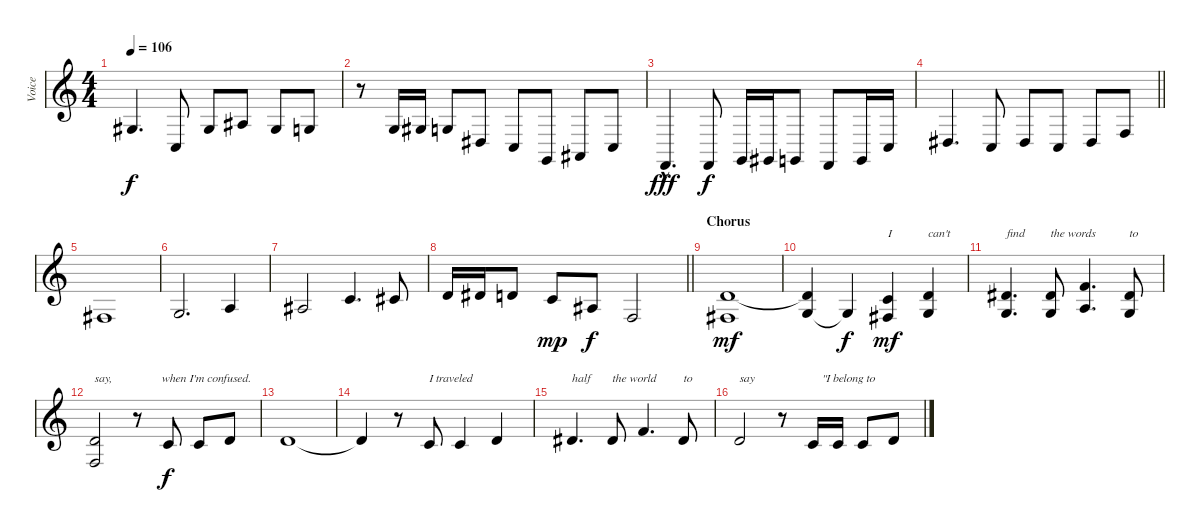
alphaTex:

\track ("Voice" "Voice") {instrument altosax}
\staff {score}
\tuning (E4 B3 G3 D3 A2 E2) {hide}
\ts (4 4)
\tempo 106
\clef g2
\ks c
1.3.4{d dy f} 3.5.8 1.3.8 3.3.8 1.3.8 0.3.8 |
r.8 0.3.16 1.3.16 0.3.8 1.4.8 3.5.8 3.6.8 1.5.8 3.5.8 |
1.6{hac}.4{d dy fff} 1.6.8{dy f} 3.6.16 4.6.16 3.6.8 1.6.8 3.6.16 3.5.16 |
\barLineRight lightlight
1.4.4{d} 3.5.8 1.4.8 3.5.8 1.4.8 3.4.8 |
4.4.1 |
0.3.2{d} 2.3.4 |
3.3.2 1.2.4{d} 2.2.8 |
\barLineRight lightlight
3.2.16 4.2.16 3.2.8 1.2.8{dy mp} 3.3.8{dy f} 3.4.2 |
\section ("" "Chorus")
(3.2 4.4).1{dy mf instrument altosax} |
(3.2{t} 0.3).4 0.3{t}.4{dy f} (1.2 4.4).4{txt "I" dy mf} (3.2 0.3).4{txt "can't"} |
(4.2 0.3).4{d txt "find"} (4.2 0.3).8{txt "the words"} (6.2 2.3).4{d} (4.2 0.3).8{txt "to"} |
(3.2 3.4).2{txt "say, "} r.8{txt "        when I'm confused."} 1.2.8{dy f} 1.2.8 3.2.8 |
3.2.1 |
3.2{t}.4 r.8 1.2.8{txt "I traveled"} 1.2.4 3.2.4 |
4.2.4{d txt "half"} 4.2.8{txt "the world"} 6.2.4{d} 4.2.8{txt "to"} |
3.2.2{txt "say"} r.8 1.2.16{txt "   \"I belong to"} 1.2.16 1.2.8 3.2.8
